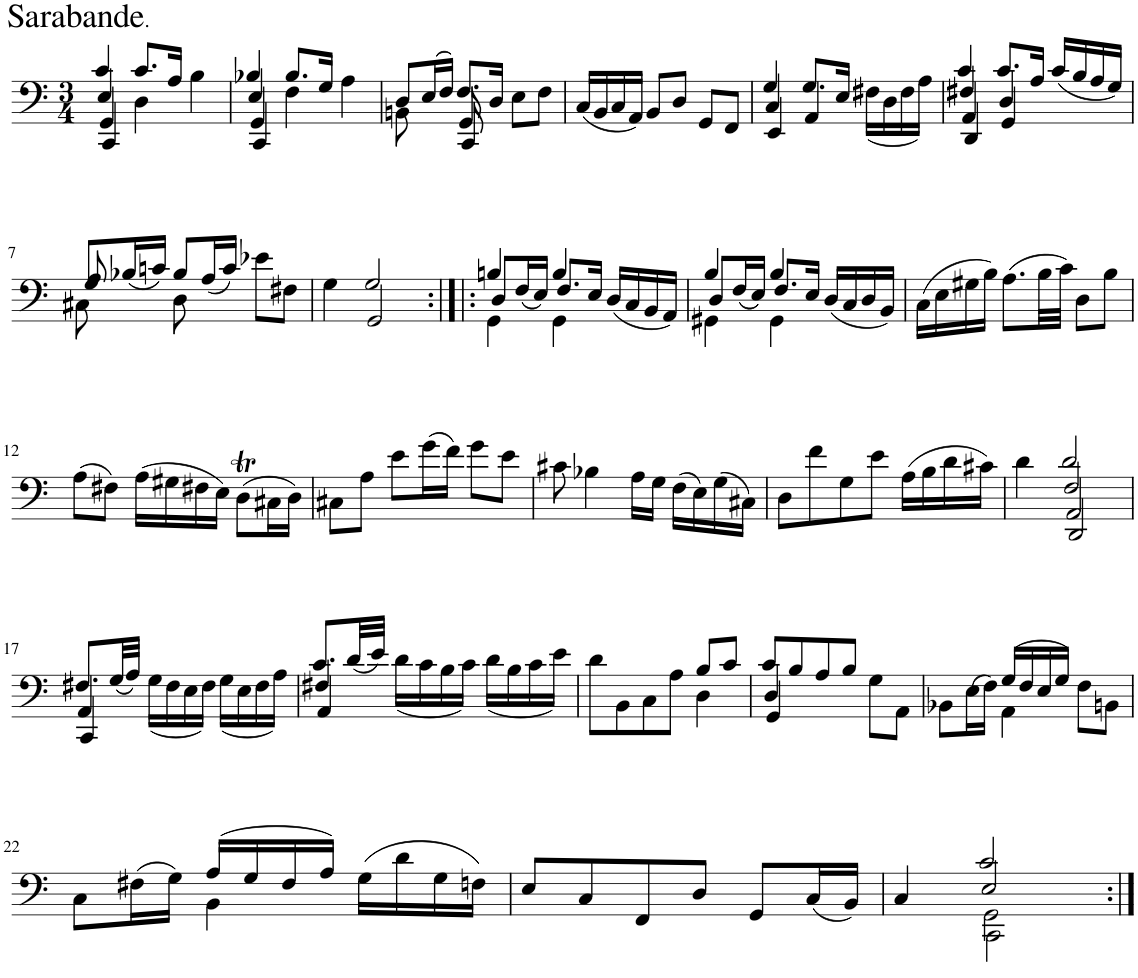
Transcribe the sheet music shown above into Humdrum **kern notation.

**kern
*part1
*staff1
*I"Violoncello
*I'Vc.
!!LO:PB:g=z
*clefF4
*k[]
*M3/4
=1
*^
*	*^
*	*	*^
!LO:TX:a:t=Sarabande	!	!	!
!LO:TX:a:t=.	!	!	!
4c/	4CC/	4E/	4GG/
8.c/L	4D\	2ryy	2ryy
16A/Jk	.	.	.
4B\	4ryy	.	.
=2	=2	=2	=2
4B-X/	4CC/	4E/	4GG/
8.B-/L	4F\	2ryy	2ryy
16G/Jk	.	.	.
4A\	4ryy	.	.
*	*	*v	*v
=3	=3	=3
8D/L	8BBn\	4ryy
(>16E/L	8ryy	.
16F/JJ)	.	.
8.F/L	8CC/	8GG/
.	4.ryy	4.ryy
16D/Jk	.	.
8E\L	.	.
8F\J	.	.
*v	*v	*v
=4
(16C/LL
16BB/
16C/
16AA/JJ)
8BB/L
8D/J
8GG/L
8FF/J
=5
*^
*	*^
4G/	4EE/	4C/
8.G/L	4AA/	2ryy
16E/Jk	.	.
(<16F#X\LL	4ryy	.
16D\	.	.
16F#\	.	.
16A\JJ)	.	.
=6	=6	=6
*	*	*^
4c/	4DD/	4F#X/	4AA/
8.c/L	4GG/	4D/	2ryy
16A/Jk	.	.	.
(<16c/LL	4ryy	4ryy	.
16B/	.	.	.
16A/	.	.	.
16G/JJ)	.	.	.
*	*	*v	*v
!!LO:LB:g=z
=7	=7	=7
8A/L	8C#X\	8G/
(<16B-X/L	8ryy	2ryy
16cn/JJ)	.	.
8B-/L	8D\	.
(<16A/L	4.ryy	.
16c/JJ)	.	.
8e-X\L	.	.
8F#X\J	.	8ryy
*	*v	*v
=8	=8
4G\	4ryy
2G/	2GG/
=9:|!|:	=9:|!|:
*	*^
4Bn/	4GG\	8D/L
.	.	(<16F/L
.	.	16E/JJ)
4B/	4GG\	8.F/L
.	.	16E/Jk
(<16D/LL	4ryy	4ryy
16C/	.	.
16BB/	.	.
16AA/JJ)	.	.
=10	=10	=10
4B/	4GG#X\	8D/L
.	.	(<16F/L
.	.	16E/JJ)
4B/	4GG#\	8.F/L
.	.	16E/Jk
(<16D/LL	4ryy	4ryy
16C/	.	.
16D/	.	.
16BB/JJ)	.	.
*v	*v	*v
=11
(16C\LL
16E\
16G#X\
16B\JJ)
(8.A\L
32B\LL
32c\JJJ)
8D\L
8B\J
!!LO:LB:g=z
=12
(8A\L
8F#X\J)
(16A\LL
16G#X\
16F#X\
16E\JJ)
(8DT\L
16C#X\L
16D\JJ)
=13
8C#X\L
8A\J
8e\L
(16g\L
16f\JJ)
8g\L
8e\J
=14
8c#X\
4B-X\
16A\LL
16G\JJ
(16F\LL
16E\)
(16G\
16C#X\JJ)
=15
8D\L
8f\
8G\
8e\J
(16A\LL
16B\
16d\
16c#X\JJ)
=16
*^
*	*^
*	*	*^
4d\	4ryy	4ryy	4ryy
2d/	2DD/	2F/	2AA/
*	*	*v	*v
!!LO:LB:g=z
=17	=17	=17
8.F#X/L	4CC/	4AA/
(<32G/LL	.	.
32A/JJJ)	.	.
(<16G\LL	2ryy	2ryy
16F#\	.	.
16E\	.	.
16F#\JJ)	.	.
(<16G\LL	.	.
16E\	.	.
16F#\	.	.
16A\JJ)	.	.
=18	=18	=18
8.c/L	4AA/	4F#X/
(<32d/LL	.	.
32e/JJJ)	.	.
(<16d\LL	2ryy	2ryy
16c\	.	.
16B\	.	.
16c\JJ)	.	.
(<16d\LL	.	.
16B\	.	.
16c\	.	.
16e\JJ)	.	.
*	*v	*v
=19	=19
8d\L	2ryy
8BB\	.
8C\	.
8A\J	.
8B/L	4D\
8c/J	.
=20	=20
*	*^
8c/L	4GG/	4D/
8B/	.	.
8A/	2ryy	2ryy
8B/J	.	.
8G\L	.	.
8AA\J	.	.
*	*v	*v
=21	=21
8BB-X\L	4ryy
(>16E\L	.
16F\JJ)	.
(>16G/LL	4AA\
16F/	.
16E/	.
16G/JJ)	.
8F\L	4ryy
8BBn\J	.
!!LO:LB:g=z	!!
=22	=22
8C\L	4ryy
(>16F#X\L	.
16G\JJ)	.
(>16A/LL	4BB\
16G/	.
16F#/	.
16A/JJ)	.
(16G\LL	4ryy
16d\	.
16G\	.
16Fn\JJ)	.
*v	*v
=23
8E/L
8C/
8FF/
8D/J
8GG/L
(16C/L
16BB/JJ)
=24
*^
*	*^
*	*	*^
4C/	4ryy	4ryy	4ryy
2c/	2CC\	2E/	2GG\
*v	*v	*v	*v
=:|!
*-
